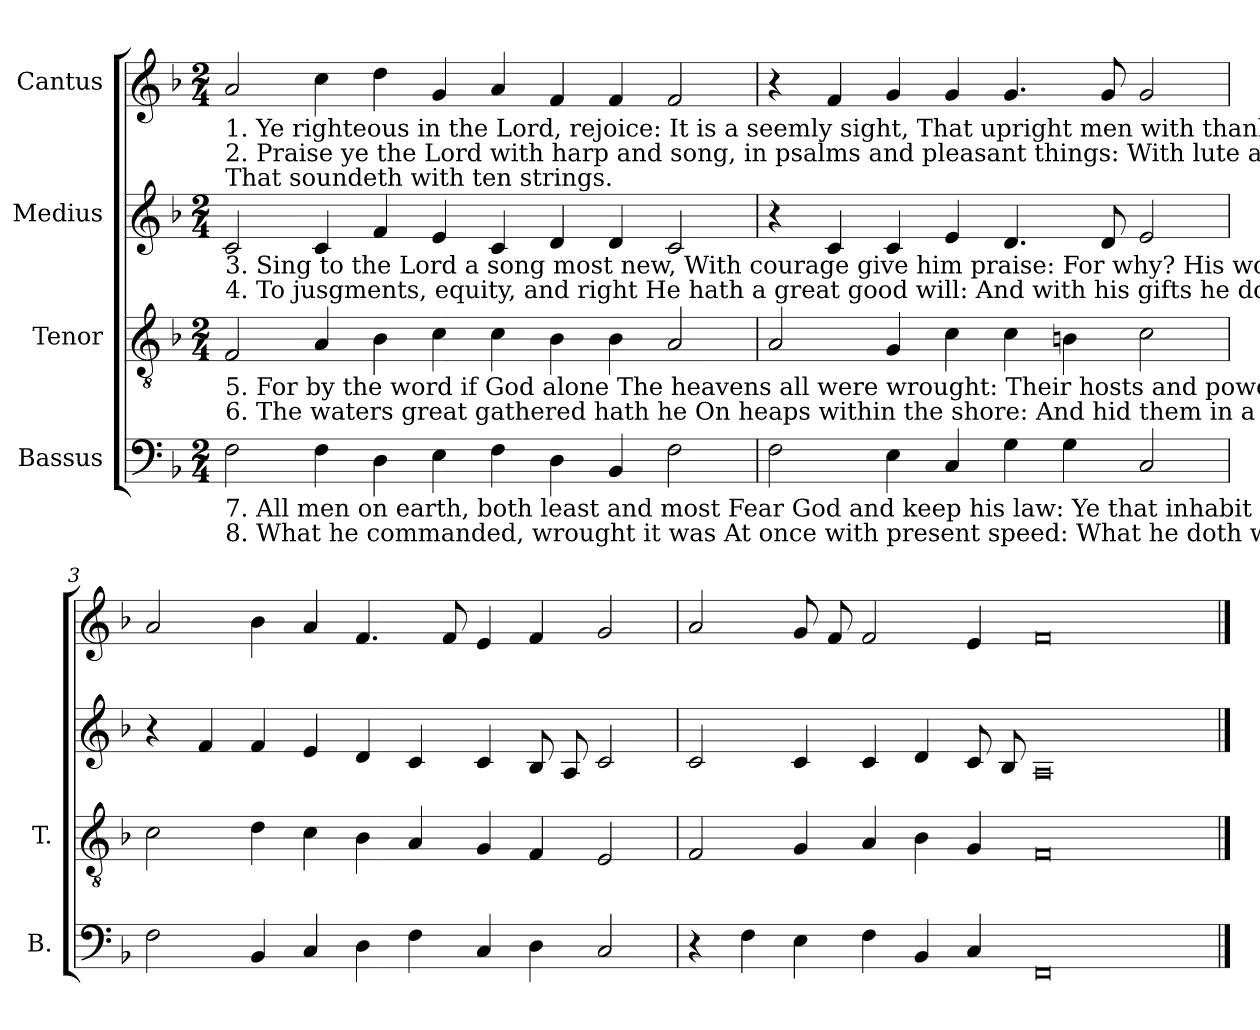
**kern	**kern	**kern	**kern
*part4	*part3	*part2	*part1
*staff4	*staff3	*staff2	*staff1
*I"Bassus	*I"Tenor	*I"Medius	*I"Cantus
*I'B.	*I'T.	*	*
*clefF4	*clefGv2	*clefG2	*clefG2
*k[b-]	*k[b-]	*k[b-]	*k[b-]
*M2/4	*M2/4	*M2/4	*M2/4
=1	=1	=1	=1
!	!	!	!LO:TX:b:t=1. Ye righteous in the Lord, rejoice&colon;  It is a seemly sight,  That upright men with thankful voice  Should praise the God of might.
!	!	!	!LO:TX:b:t=2. Praise ye the Lord with harp and song, in psalms and pleasant things&colon; With lute and instruments among
!	!	!	!LO:TX:b:t=That soundeth with ten strings.
!	!	!LO:TX:b:t=3. Sing to the Lord a song most new, With courage give him praise&colon; For why? His word is ever true, His   works and  all   his    ways.	!
!	!	!LO:TX:b:t=4. To jusgments, equity, and right  He hath a great good will&colon;   And with his gifts he doth delight    The   earth   throughout  to  fill.	!
!	!LO:TX:b:t=5. For by the word if God alone  The heavens all were wrought&colon;  Their hosts and powers every one  His breath to pass hath brought.	!	!
!	!LO:TX:b:t=6. The waters great gathered hath he    On heaps within the shore&colon;    And hid them in a depth to be   As  in  a   house   of      shore.	!	!
!LO:TX:b:t=7. All men on earth, both least and most  Fear God and keep his law&colon;  Ye that inhabit in each coast,  Dread him and stad in awe.	!	!	!
!LO:TX:b:t=8. What he commanded, wrought it was  At once with present speed&colon;  What he doth will is brought to pass  With full effect indeed.	!	!	!
2F\	2F/	2c/	2a/
4F\	4A/	4c/	4cc\
4D\	4B-\	4f/	4dd\
4E\	4c\	4e/	4g/
4F\	4c\	4c/	4a/
4D\	4B-\	4d/	4f/
4BB-/	4B-\	4d/	4f/
2F\	2A/	2c/	2f/
=2	=2	=2	=2
2F\	2A/	4r	4r
.	.	4c/	4f/
4E\	4G/	4c/	4g/
4C/	4c\	4e/	4g/
4G\	4c\	4.d/	4.g/
4G\	4Bn\	.	.
.	.	8d/	8g/
2C/	2c\	2e/	2g/
=3	=3	=3	=3
2F\	2c\	4r	2a/
.	.	4f/	.
4BB-/	4d\	4f/	4b-\
4C/	4c\	4e/	4a/
4D\	4B-\	4d/	4.f/
4F\	4A/	4c/	.
.	.	.	8f/
4C/	4G/	4c/	4e/
4D\	4F/	8B-/	4f/
.	.	8A/	.
2C/	2E/	2c/	2g/
=4	=4	=4	=4
4r	2F/	2c/	2a/
4F\	.	.	.
4E\	4G/	4c/	8g/
.	.	.	8f/
4F\	4A/	4c/	2f/
4BB-/	4B-\	4d/	.
4C/	4G/	8c/	4e/
.	.	8B-/	.
0FF	0F	0A	0f
==	==	==	==
*-	*-	*-	*-
